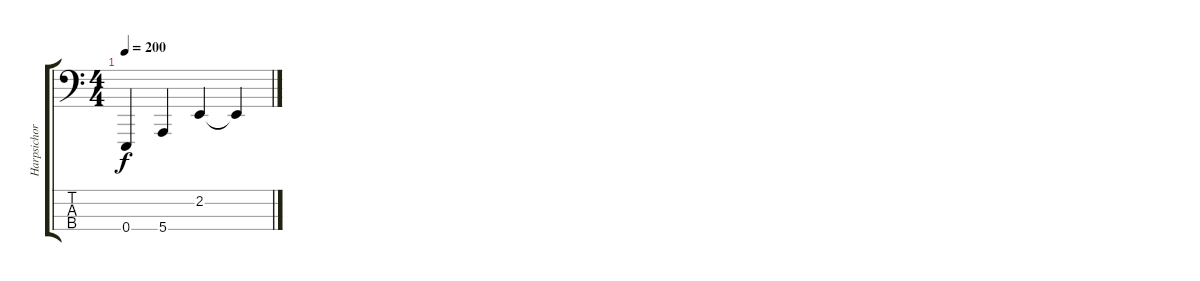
\track ("Harpsichord (Bass)" "Harpsichor") {instrument harpsichord}
\staff {score tabs}
\tuning (G2 D2 A1 E1) {hide}
\ts (4 4)
\tempo 200
\clef f4
\ks c
0.4{t}.4{dy f} 5.4.4 2.2.4 2.2{t}.4
